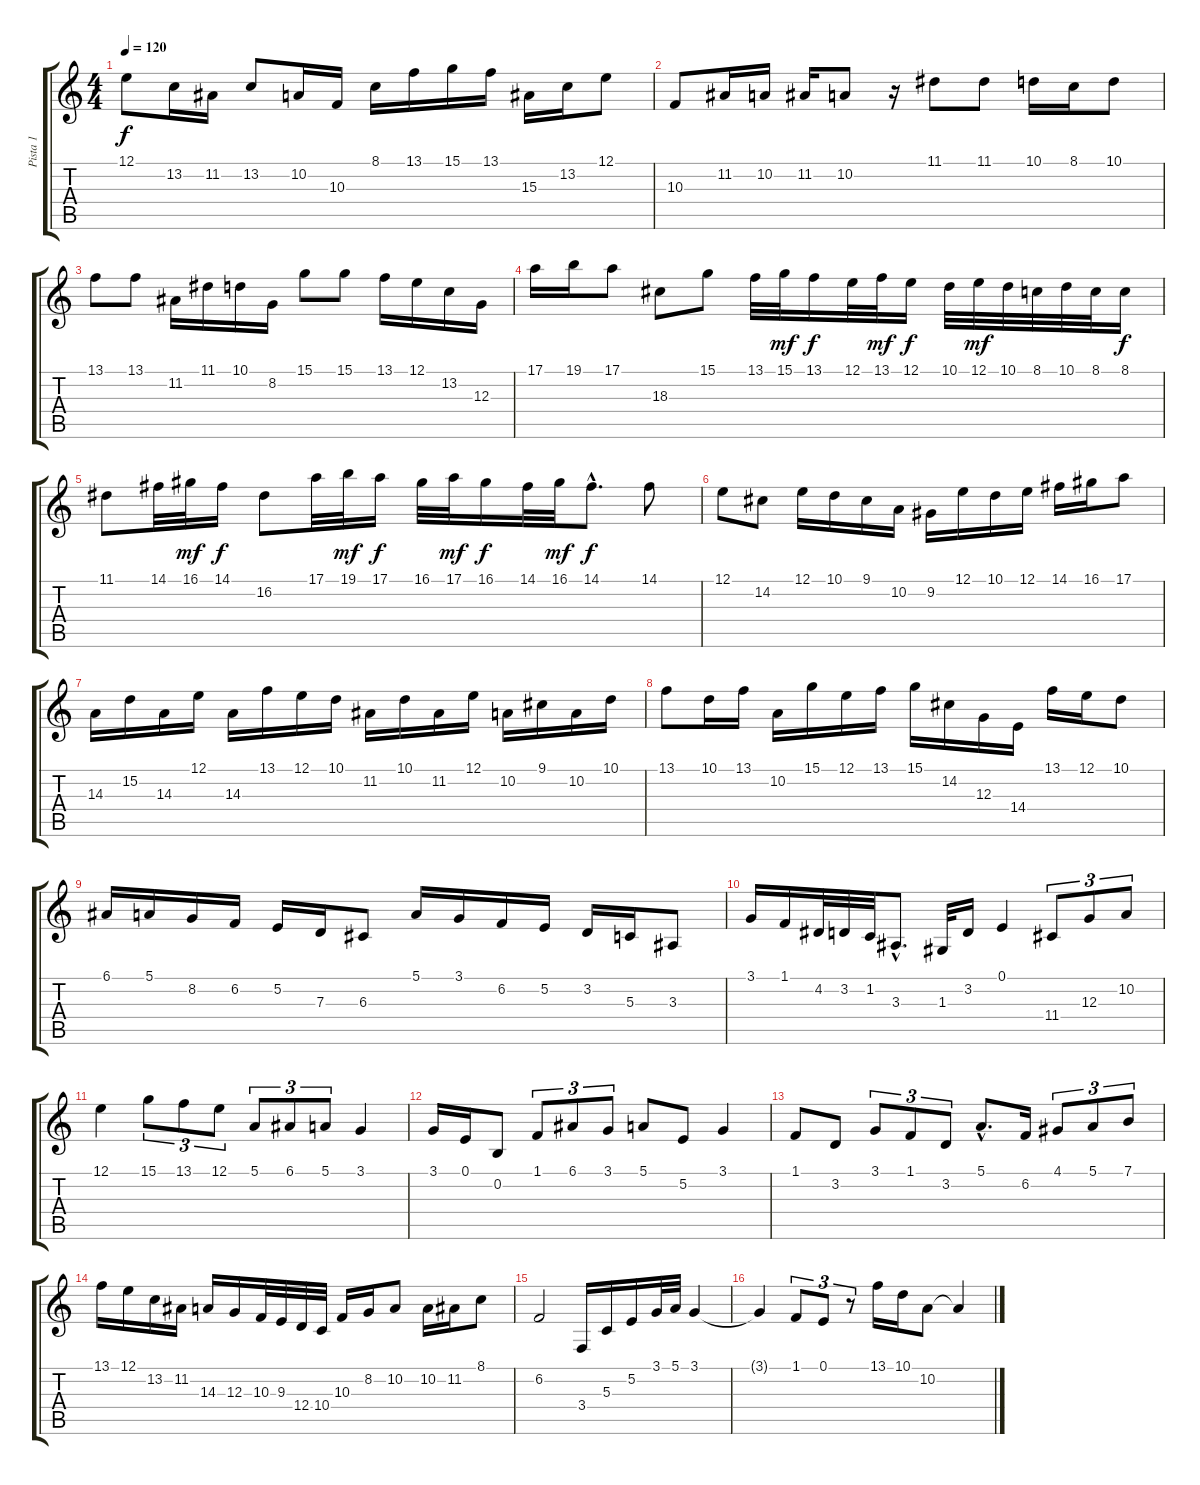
\track ("Pista 1" "Pista 1") {instrument acousticgrandpiano}
\staff {score tabs}
\tuning (E4 B3 G3 D3 A2 E2) {hide}
\ts (4 4)
\tempo 120
\clef g2
\ks c
12.1.8{dy f} 13.2.16 11.2.16 13.2.8 10.2.16 10.3.16 8.1.16 13.1.16 15.1.16 13.1.16 15.3.16 13.2.16 12.1.8 |
10.3.8 11.2.16 10.2.16 11.2.16 10.2.8 r.16 11.1.8 11.1.8 10.1.16 8.1.16 10.1.8 |
13.1.8 13.1.8 11.2.16 11.1.16 10.1.16 8.2.16 15.1.8 15.1.8 13.1.16 12.1.16 13.2.16 12.3.16 |
17.1.16 19.1.16 17.1.8 18.3.8 15.1.8 13.1.32 15.1.32{dy mf} 13.1.16{dy f} 12.1.32 13.1.32{dy mf} 12.1.16{dy f} 10.1.32 12.1.32{dy mf} 10.1.32 8.1.32 10.1.32 8.1.32 8.1.16{dy f} |
11.1.8 14.1.32 16.1.32{dy mf} 14.1.16{dy f} 16.2.8 17.1.32 19.1.32{dy mf} 17.1.16{dy f} 16.1.32 17.1.32{dy mf} 16.1.16{dy f} 14.1.32 16.1.32{dy mf} 14.1{hac}.8{d dy f} 14.1.8 |
12.1.8 14.2.8 12.1.16 10.1.16 9.1.16 10.2.16 9.2.16 12.1.16 10.1.16 12.1.16 14.1.16 16.1.16 17.1.8 |
14.3.16 15.2.16 14.3.16 12.1.16 14.3.16 13.1.16 12.1.16 10.1.16 11.2.16 10.1.16 11.2.16 12.1.16 10.2.16 9.1.16 10.2.16 10.1.16 |
13.1.8 10.1.16 13.1.16 10.2.16 15.1.16 12.1.16 13.1.16 15.1.16 14.2.16 12.3.16 14.4.16 13.1.16 12.1.16 10.1.8 |
6.1.16 5.1.16 8.2.16 6.2.16 5.2.16 7.3.16 6.3.8 5.1.16 3.1.16 6.2.16 5.2.16 3.2.16 5.3.16 3.3.8 |
3.1.16 1.1.16 4.2.32 3.2.32 1.2.32 3.3{hac}.8{d} 1.3.32 3.2.16 0.1.4 11.4.8{tu (3 2)} 12.3.8{tu (3 2)} 10.2.8{tu (3 2)} |
12.1.4 15.1.8{tu (3 2)} 13.1.8{tu (3 2)} 12.1.8{tu (3 2)} 5.1.8{tu (3 2)} 6.1.8{tu (3 2)} 5.1.8{tu (3 2)} 3.1.4 |
3.1.16 0.1.16 0.2.8 1.1.8{tu (3 2)} 6.1.8{tu (3 2)} 3.1.8{tu (3 2)} 5.1.8 5.2.8 3.1.4 |
1.1.8 3.2.8 3.1.8{tu (3 2)} 1.1.8{tu (3 2)} 3.2.8{tu (3 2)} 5.1{hac}.8{d} 6.2.16 4.1.8{tu (3 2)} 5.1.8{tu (3 2)} 7.1.8{tu (3 2)} |
13.1.16 12.1.16 13.2.16 11.2.16 14.3.16 12.3.16 10.3.32 9.3.32 12.4.32 10.4.32 10.3.16 8.2.16 10.2.8 10.2.16 11.2.16 8.1.8 |
6.2.2 3.4.16 5.3.16 5.2.16 3.1.32 5.1.32 3.1.4 |
3.1{t}.4 1.1.8{tu (3 2)} 0.1.8{tu (3 2)} r.8{tu (3 2)} 13.1.16 10.1.16 10.2.8 10.2{t}.4
